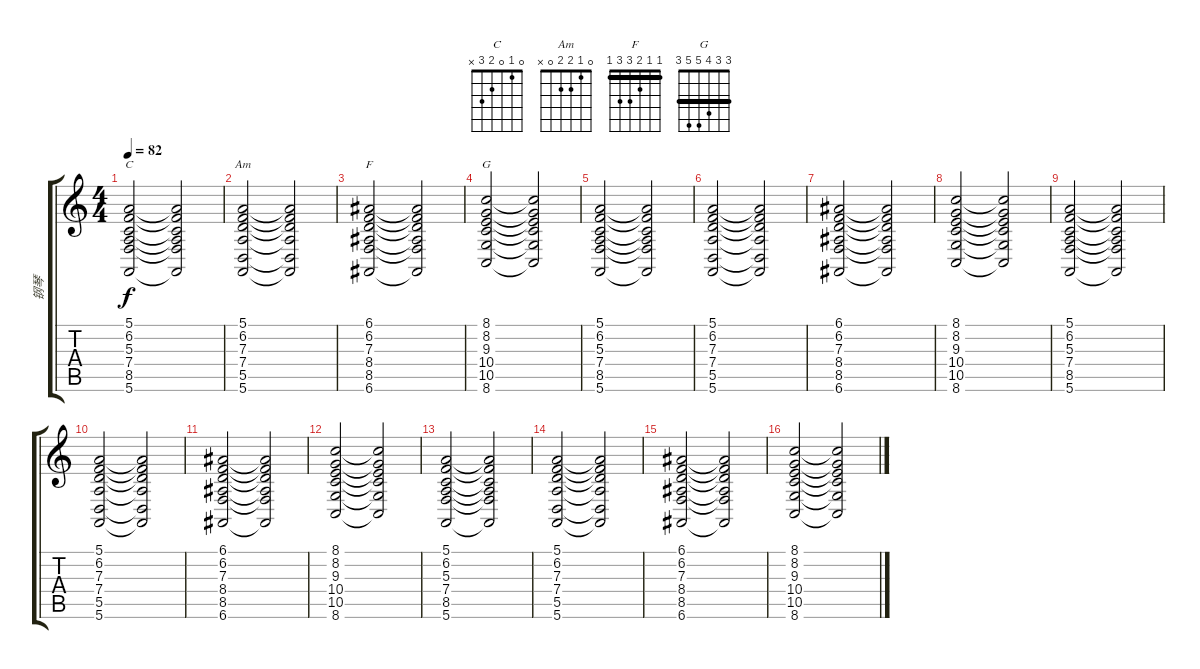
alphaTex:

\track ("钢琴" "钢琴") {instrument choiraahs}
\staff {score tabs}
\tuning (E4 B3 G3 D3 A2 E2) {hide}
\chord ("C" 0 1 0 2 3 x)
\chord ("Am" 0 1 2 2 0 x)
\chord ("F" 1 1 2 3 3 1) {barre 1}
\chord ("G" 3 3 4 5 5 3) {barre 3}
\ts (4 4)
\tempo 82
\clef g2
\ks c
(5.1 6.2 5.3 7.4 8.5 5.6).2{ch "C" dy f} (5.1{t} 6.2{t} 5.3{t} 7.4{t} 8.5{t} 5.6{t}).2 |
(5.1 6.2 7.3 7.4 5.5 5.6).2{ch "Am"} (5.1{t} 6.2{t} 7.3{t} 7.4{t} 5.5{t} 5.6{t}).2 |
(6.1 6.2 7.3 8.4 8.5 6.6).2{ch "F"} (6.1{t} 6.2{t} 7.3{t} 8.4{t} 8.5{t} 6.6{t}).2 |
(8.1 8.2 9.3 10.4 10.5 8.6).2{ch "G"} (8.1{t} 8.2{t} 9.3{t} 10.4{t} 10.5{t} 8.6{t}).2 |
(5.1 6.2 5.3 7.4 8.5 5.6).2 (5.1{t} 6.2{t} 5.3{t} 7.4{t} 8.5{t} 5.6{t}).2 |
(5.1 6.2 7.3 7.4 5.5 5.6).2 (5.1{t} 6.2{t} 7.3{t} 7.4{t} 5.5{t} 5.6{t}).2 |
(6.1 6.2 7.3 8.4 8.5 6.6).2 (6.1{t} 6.2{t} 7.3{t} 8.4{t} 8.5{t} 6.6{t}).2 |
(8.1 8.2 9.3 10.4 10.5 8.6).2 (8.1{t} 8.2{t} 9.3{t} 10.4{t} 10.5{t} 8.6{t}).2 |
(5.1 6.2 5.3 7.4 8.5 5.6).2 (5.1{t} 6.2{t} 5.3{t} 7.4{t} 8.5{t} 5.6{t}).2 |
(5.1 6.2 7.3 7.4 5.5 5.6).2 (5.1{t} 6.2{t} 7.3{t} 7.4{t} 5.5{t} 5.6{t}).2 |
(6.1 6.2 7.3 8.4 8.5 6.6).2 (6.1{t} 6.2{t} 7.3{t} 8.4{t} 8.5{t} 6.6{t}).2 |
(8.1 8.2 9.3 10.4 10.5 8.6).2 (8.1{t} 8.2{t} 9.3{t} 10.4{t} 10.5{t} 8.6{t}).2 |
(5.1 6.2 5.3 7.4 8.5 5.6).2 (5.1{t} 6.2{t} 5.3{t} 7.4{t} 8.5{t} 5.6{t}).2 |
(5.1 6.2 7.3 7.4 5.5 5.6).2 (5.1{t} 6.2{t} 7.3{t} 7.4{t} 5.5{t} 5.6{t}).2 |
(6.1 6.2 7.3 8.4 8.5 6.6).2 (6.1{t} 6.2{t} 7.3{t} 8.4{t} 8.5{t} 6.6{t}).2 |
(8.1 8.2 9.3 10.4 10.5 8.6).2 (8.1{t} 8.2{t} 9.3{t} 10.4{t} 10.5{t} 8.6{t}).2
